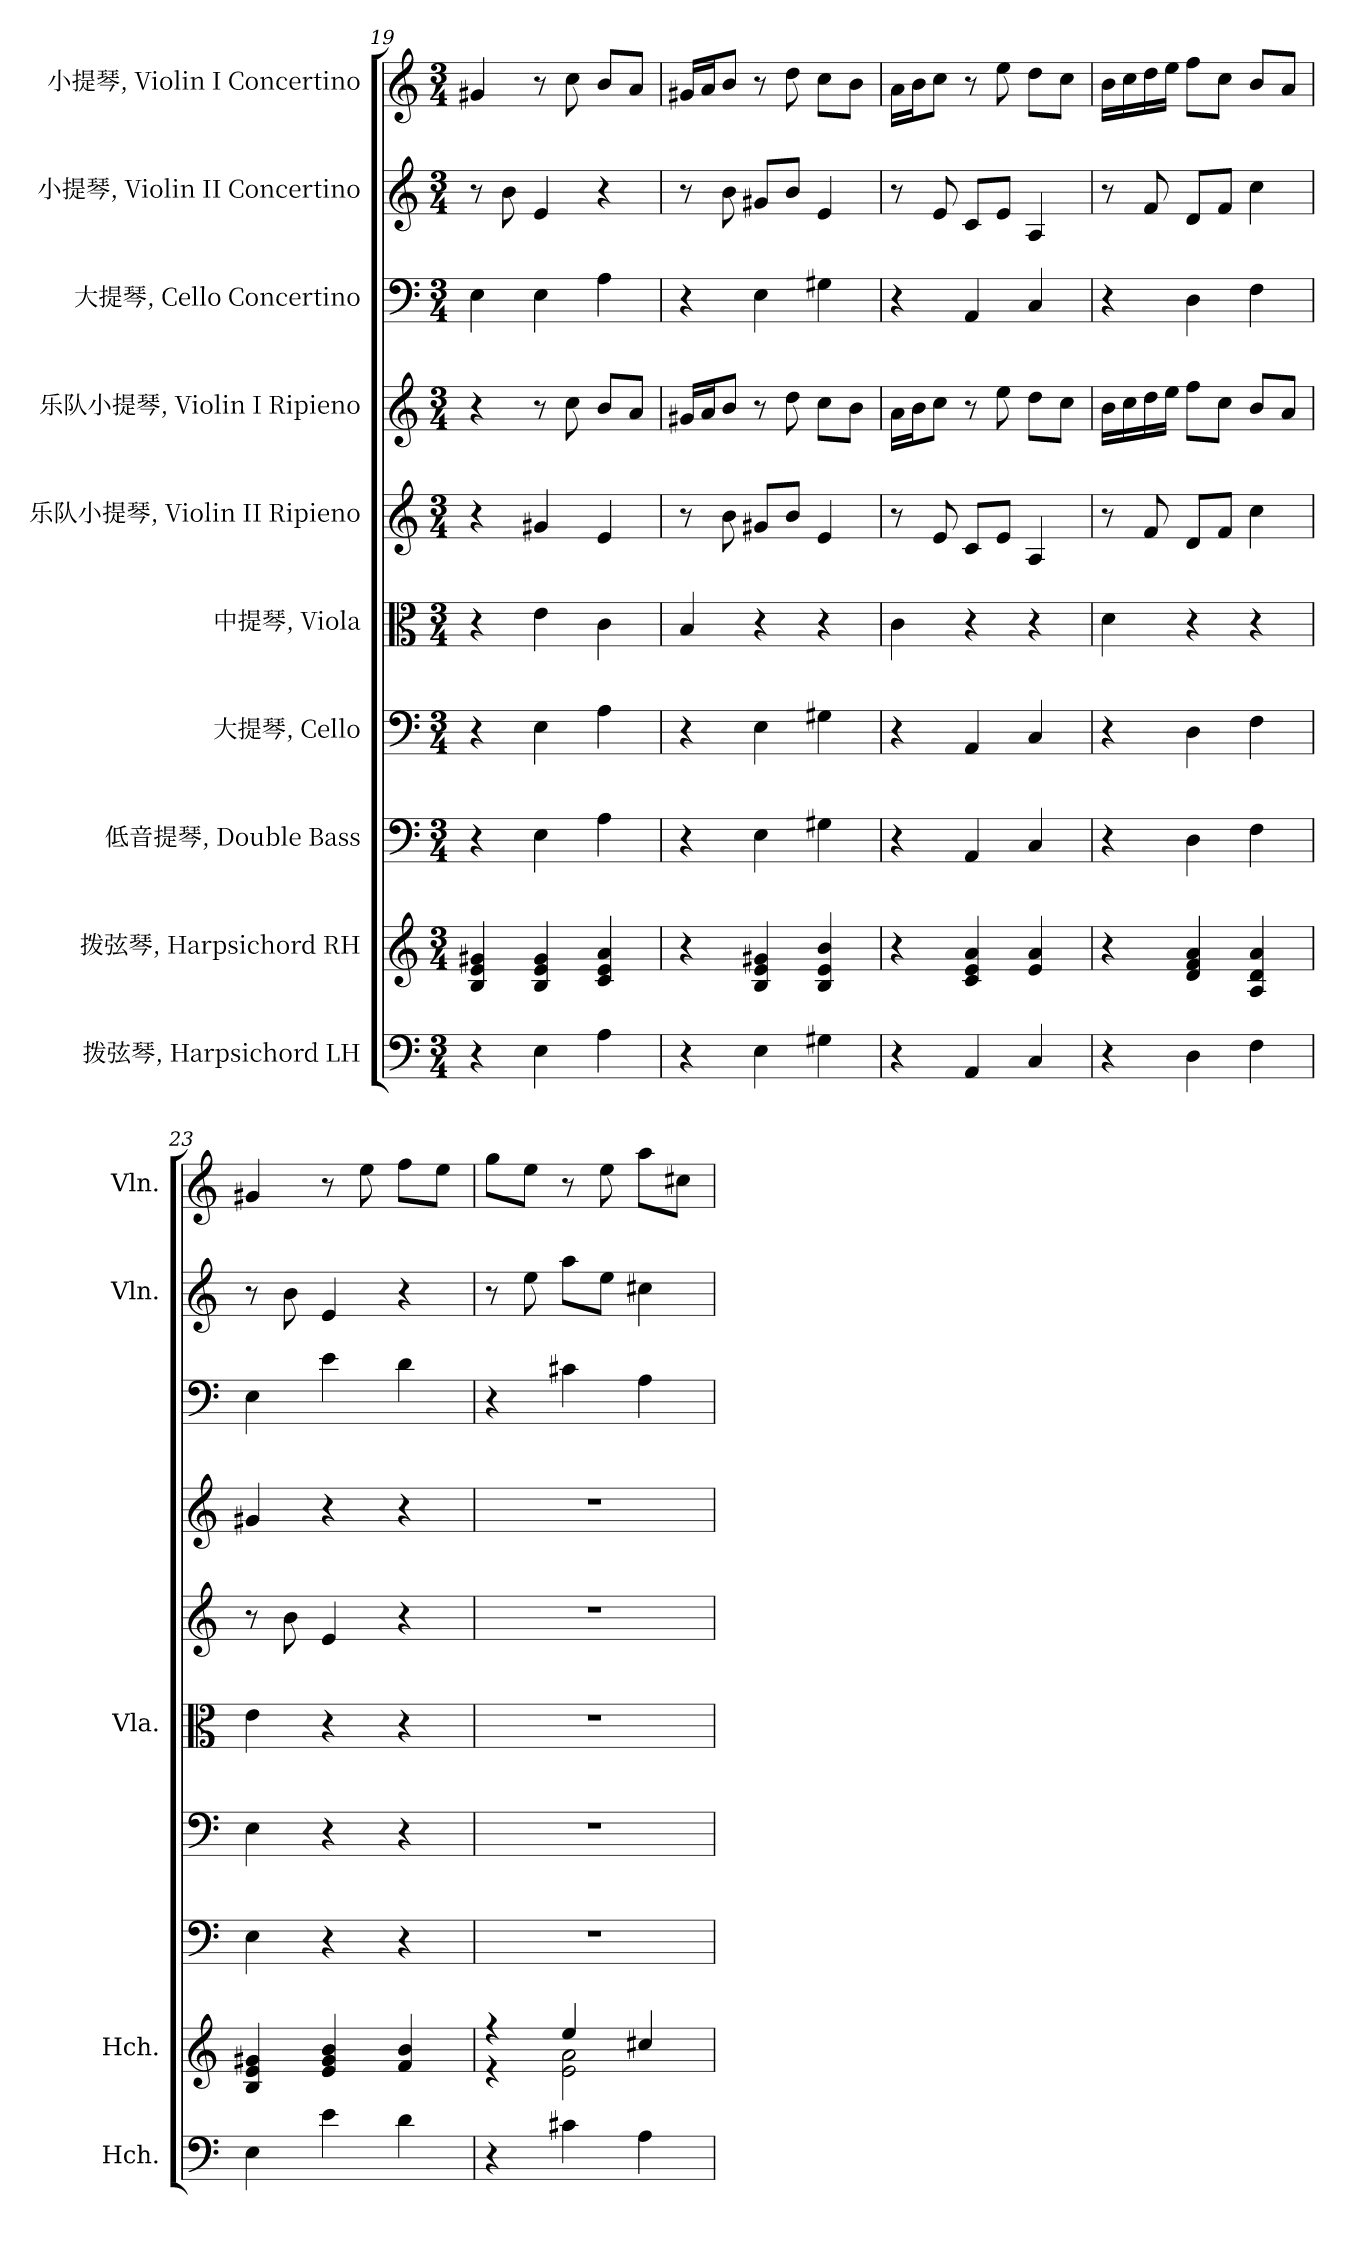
**kern	**kern	**kern	**kern	**kern	**kern	**kern	**kern	**kern	**kern
*part10	*part9	*part8	*part7	*part6	*part5	*part4	*part3	*part2	*part1
*staff10	*staff9	*staff8	*staff7	*staff6	*staff5	*staff4	*staff3	*staff2	*staff1
*I"拨弦琴, Harpsichord LH	*I"拨弦琴, Harpsichord RH	*I"低音提琴, Double Bass	*I"大提琴, Cello	*I"中提琴, Viola	*I"乐队小提琴, Violin II Ripieno	*I"乐队小提琴, Violin I Ripieno	*I"大提琴, Cello Concertino	*I"小提琴, Violin II Concertino	*I"小提琴, Violin I Concertino
*I'Hch.	*I'Hch.	*	*	*I'Vla.	*	*	*	*I'Vln.	*I'Vln.
*clefF4	*clefG2	*clefF4	*clefF4	*clefC3	*clefG2	*clefG2	*clefF4	*clefG2	*clefG2
*	*	*ITrd7c12	*	*	*	*	*	*	*
*k[]	*k[]	*k[]	*k[]	*k[]	*k[]	*k[]	*k[]	*k[]	*k[]
*M3/4	*M3/4	*M3/4	*M3/4	*M3/4	*M3/4	*M3/4	*M3/4	*M3/4	*M3/4
=19	=19	=19	=19	=19	=19	=19	=19	=19	=19
4r	4B/ 4e/ 4g#X/	4r	4r	4r	4r	4r	4E\	8r	4g#X/
.	.	.	.	.	.	.	.	8b\	.
4E\	4B/ 4e/ 4g#/	4EE\	4E\	4e\	4g#X/	8r	4E\	4e/	8r
.	.	.	.	.	.	8cc\	.	.	8cc\
4A\	4c/ 4e/ 4a/	4AA\	4A\	4c\	4e/	8b/L	4A\	4r	8b/L
.	.	.	.	.	.	8a/J	.	.	8a/J
!!LO:PB:g=z
=20	=20	=20	=20	=20	=20	=20	=20	=20	=20
4r	4r	4r	4r	4B/	8r	16g#X/LL	4r	8r	16g#X/LL
.	.	.	.	.	.	16a/J	.	.	16a/J
.	.	.	.	.	8b\	8b/J	.	8b\	8b/J
4E\	4B/ 4e/ 4g#X/	4EE\	4E\	4r	8g#X/L	8r	4E\	8g#X/L	8r
.	.	.	.	.	8b/J	8dd\	.	8b/J	8dd\
4G#X\	4B/ 4e/ 4b/	4GG#X\	4G#X\	4r	4e/	8cc\L	4G#X\	4e/	8cc\L
.	.	.	.	.	.	8b\J	.	.	8b\J
=21	=21	=21	=21	=21	=21	=21	=21	=21	=21
4r	4r	4r	4r	4c\	8r	16a\LL	4r	8r	16a\LL
.	.	.	.	.	.	16b\J	.	.	16b\J
.	.	.	.	.	8e/	8cc\J	.	8e/	8cc\J
4AA/	4c/ 4e/ 4a/	4AAA/	4AA/	4r	8c/L	8r	4AA/	8c/L	8r
.	.	.	.	.	8e/J	8ee\	.	8e/J	8ee\
4C/	4e/ 4a/	4CC/	4C/	4r	4A/	8dd\L	4C/	4A/	8dd\L
.	.	.	.	.	.	8cc\J	.	.	8cc\J
=22	=22	=22	=22	=22	=22	=22	=22	=22	=22
4r	4r	4r	4r	4d\	8r	16b\LL	4r	8r	16b\LL
.	.	.	.	.	.	16cc\	.	.	16cc\
.	.	.	.	.	8f/	16dd\	.	8f/	16dd\
.	.	.	.	.	.	16ee\JJ	.	.	16ee\JJ
4D\	4d/ 4f/ 4a/	4DD\	4D\	4r	8d/L	8ff\L	4D\	8d/L	8ff\L
.	.	.	.	.	8f/J	8cc\J	.	8f/J	8cc\J
4F\	4A/ 4d/ 4a/	4FF\	4F\	4r	4cc\	8b/L	4F\	4cc\	8b/L
.	.	.	.	.	.	8a/J	.	.	8a/J
=23	=23	=23	=23	=23	=23	=23	=23	=23	=23
4E\	4B/ 4e/ 4g#X/	4EE\	4E\	4e\	8r	4g#X/	4E\	8r	4g#X/
.	.	.	.	.	8b\	.	.	8b\	.
4e\	4e/ 4g#/ 4b/	4r	4r	4r	4e/	4r	4e\	4e/	8r
.	.	.	.	.	.	.	.	.	8ee\
4d\	4f/ 4b/	4r	4r	4r	4r	4r	4d\	4r	8ff\L
.	.	.	.	.	.	.	.	.	8ee\J
=24	=24	=24	=24	=24	=24	=24	=24	=24	=24
*	*^	*	*	*	*	*	*	*	*
4r	4r	4r	2.r	2.r	2.r	2.r	2.r	4r	8r	8gg\L
.	.	.	.	.	.	.	.	.	8ee\	8ee\J
4c#X\	4ee/	2e\ 2a\	.	.	.	.	.	4c#X\	8aa\L	8r
.	.	.	.	.	.	.	.	.	8ee\J	8ee\
4A\	4cc#X/	.	.	.	.	.	.	4A\	4cc#X\	8aa\L
.	.	.	.	.	.	.	.	.	.	8cc#X\J
*	*v	*v	*	*	*	*	*	*	*	*
=	=	=	=	=	=	=	=	=	=
*-	*-	*-	*-	*-	*-	*-	*-	*-	*-
